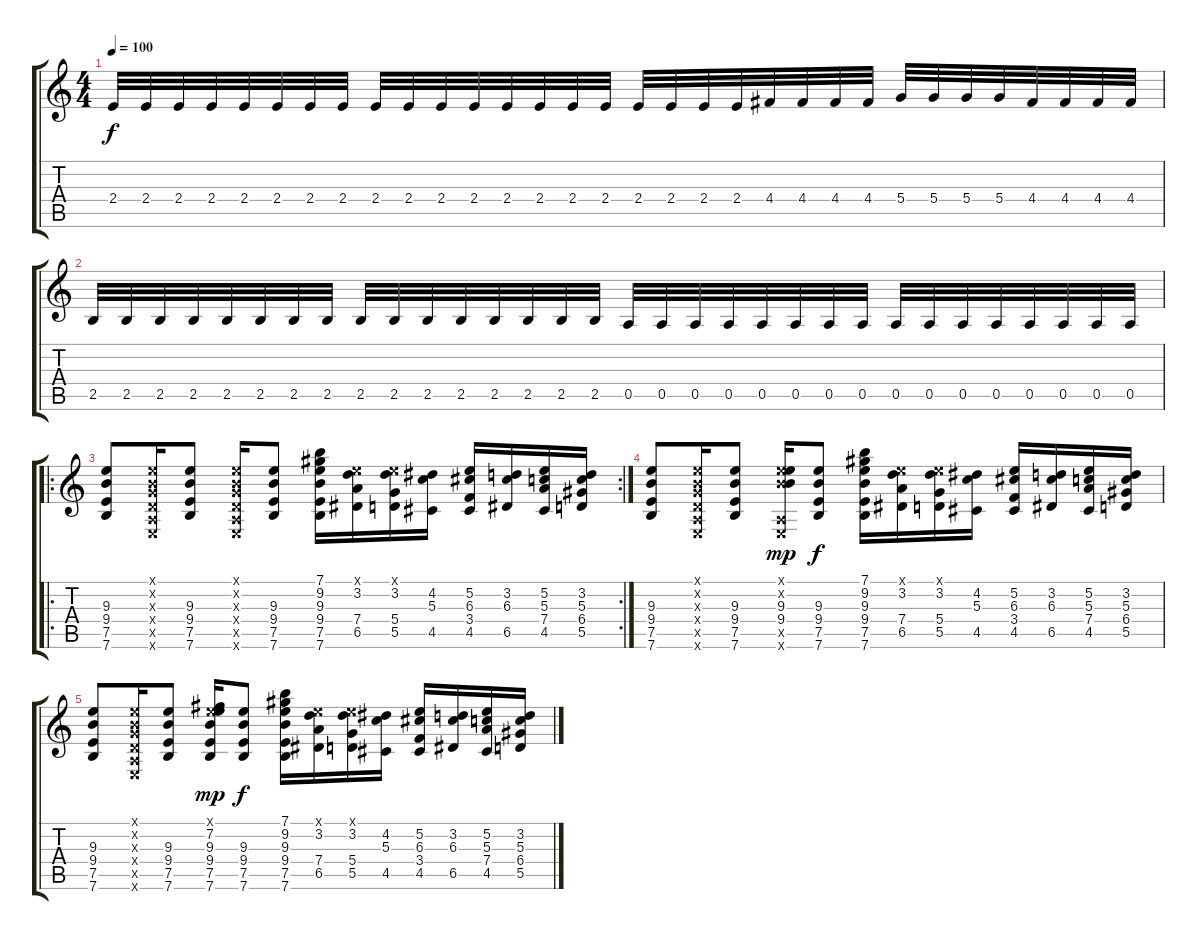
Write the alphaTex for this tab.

\track "" {instrument distortionguitar}
\staff {score tabs}
\tuning (E4 B3 G3 D3 A2 E2) {hide}
\ts (4 4)
\tempo 100
\clef g2
\ks c
2.4.32{dy f volume 16 instrument electricguitarmuted} 2.4.32 2.4.32 2.4.32 2.4.32 2.4.32 2.4.32 2.4.32 2.4.32 2.4.32 2.4.32 2.4.32 2.4.32 2.4.32 2.4.32 2.4.32 2.4.32 2.4.32 2.4.32 2.4.32 4.4.32 4.4.32 4.4.32 4.4.32 5.4.32 5.4.32 5.4.32 5.4.32 4.4.32 4.4.32 4.4.32 4.4.32 |
2.5.32 2.5.32 2.5.32 2.5.32 2.5.32 2.5.32 2.5.32 2.5.32 2.5.32 2.5.32 2.5.32 2.5.32 2.5.32 2.5.32 2.5.32 2.5.32 0.5.32 0.5.32 0.5.32 0.5.32 0.5.32 0.5.32 0.5.32 0.5.32 0.5.32 0.5.32 0.5.32 0.5.32 0.5.32 0.5.32 0.5.32 0.5.32 |
\ro
\rc 2
(9.3 9.4 7.5 7.6).8{volume 16 instrument distortionguitar} (0.1{x} 0.2{x} 0.3{x} 0.4{x} 0.5{x} 0.6{x}).16 (9.3 9.4 7.5 7.6).8 (0.1{x} 0.2{x} 0.3{x} 0.4{x} 0.5{x} 0.6{x}).16 (9.3 9.4 7.5 7.6).8 (7.1 9.2 9.3 9.4 7.5 7.6).16{volume 11 instrument guitarfretnoise} (0.1{x} 3.2 7.4 6.5).16 (0.1{x} 3.2 5.4 5.5).16 (4.2 5.3 4.5).16 (5.2 6.3 3.4 4.5).16 (3.2 6.3 6.5).16 (5.2 5.3 7.4 4.5).16 (3.2 5.3 6.4 5.5).16 |
(9.3 9.4 7.5 7.6).8{volume 16 instrument distortionguitar} (0.1{x} 0.2{x} 0.3{x} 0.4{x} 0.5{x} 0.6{x}).16 (9.3 9.4 7.5 7.6).8 (0.1{x} 0.2{x} 9.3 9.4 0.5{x} 0.6{x}).16{dy mp} (9.3 9.4 7.5 7.6).8{dy f} (7.1 9.2 9.3 9.4 7.5 7.6).16{volume 11 instrument guitarfretnoise} (0.1{x} 3.2 7.4 6.5).16 (0.1{x} 3.2 5.4 5.5).16 (4.2 5.3 4.5).16 (5.2 6.3 3.4 4.5).16 (3.2 6.3 6.5).16 (5.2 5.3 7.4 4.5).16 (3.2 5.3 6.4 5.5).16 |
(9.3 9.4 7.5 7.6).8{volume 16 instrument distortionguitar} (0.1{x} 0.2{x} 0.3{x} 0.4{x} 0.5{x} 0.6{x}).16 (9.3 9.4 7.5 7.6).8 (0.1{x} 7.2 9.3 9.4 7.5 7.6).16{dy mp} (9.3 9.4 7.5 7.6).8{dy f} (7.1 9.2 9.3 9.4 7.5 7.6).16{volume 10 instrument guitarfretnoise} (0.1{x} 3.2 7.4 6.5).16 (0.1{x} 3.2 5.4 5.5).16 (4.2 5.3 4.5).16 (5.2 6.3 3.4 4.5).16 (3.2 6.3 6.5).16 (5.2 5.3 7.4 4.5).16 (3.2 5.3 6.4 5.5).16
